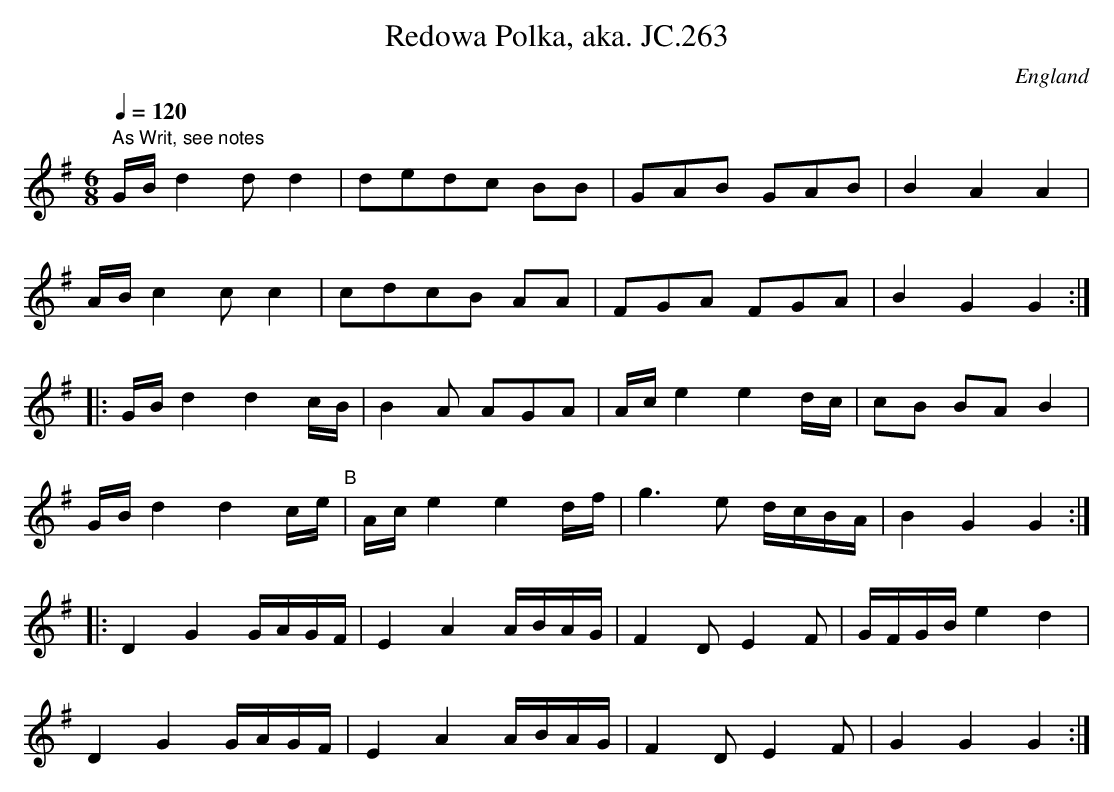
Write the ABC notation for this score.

X:1
T:Redowa Polka, aka. JC.263
O:England
M:6/8
L:1/8
Q:1/4=120
K:G major
" As Writ, see notes"\
G/B/d2dd2|dedc BB|GAB GAB|B2A2A2|!
A/B/c2cc2|cdcB AA|FGA FGA|B2G2G2:|!
|:G/B/d2d2c/B/|B2A AGA|A/c/ e2e2d/c/|cB BAB2|!
G/B/d2d2c/e/" B"|A/c/ e2e2d/f/|g3e d/c/B/A/|B2G2G2:|!
|:D2G2G/A/G/F/|E2A2A/B/A/G/|F2DE2F|G/F/G/B/e2d2|!
D2G2G/A/G/F/|E2A2A/B/A/G/|F2DE2F|G2G2G2:|
